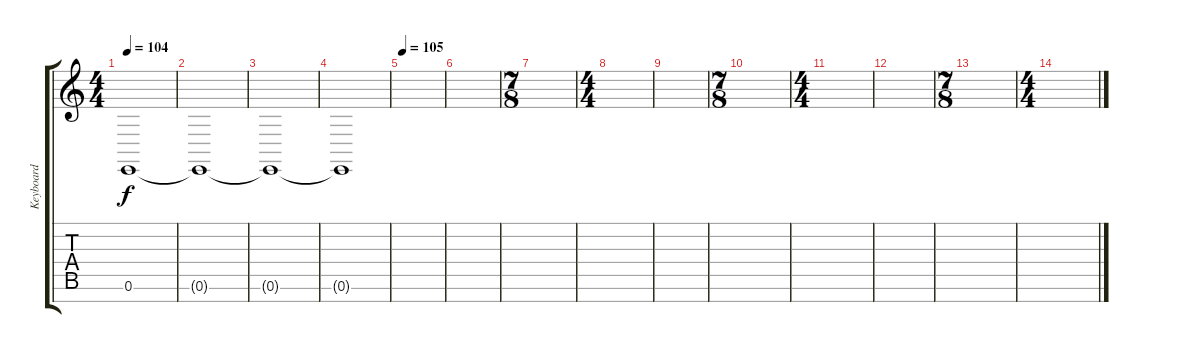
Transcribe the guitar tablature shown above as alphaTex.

\track ("Keyboard" "Keyboard") {instrument stringensemble1}
\staff {score tabs}
\tuning (E4 B3 G3 D3 A2 E2 B1) {hide}
\ts (4 4)
\tempo 104
\clef g2
\ks aminor
0.6.1{dy f} |
0.6{t}.1 |
0.6{t}.1{volume 10} |
0.6{t}.1 |
\tempo 105
|
|
\ts (7 8)
|
\ts (4 4)
|
|
\ts (7 8)
|
\ts (4 4)
|
|
\ts (7 8)
|
\ts (4 4)
